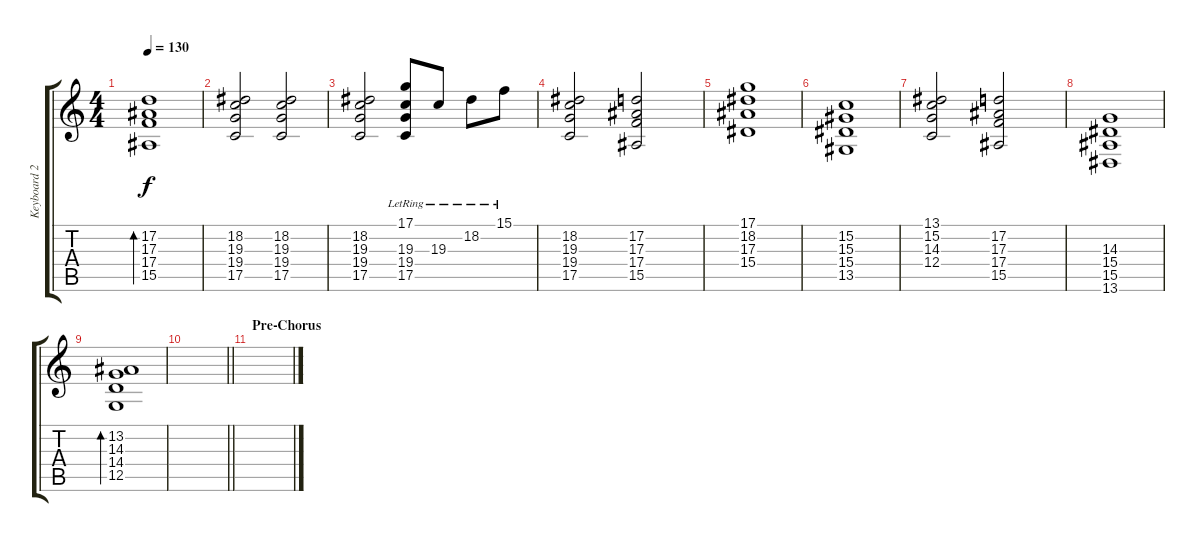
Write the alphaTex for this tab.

\track ("Keyboard 2" "Keyboard 2") {instrument choiraahs}
\staff {score tabs}
\tuning (D4 A3 F3 C3 G2 D2) {hide}
\ts (4 4)
\tempo 130
\clef g2
\ks c
(17.2 17.3 17.4 15.5).1{bd 60 dy f} |
(18.2 19.3 19.4 17.5).2 (18.2 19.3 19.4 17.5).2 |
(18.2 19.3 19.4 17.5).2 (17.1{lr} 19.3 19.4 17.5).8 19.3{lr}.8 18.2{lr}.8 15.1{lr}.8 |
(18.2 19.3 19.4 17.5).2 (17.2 17.3 17.4 15.5).2 |
(17.1 18.2 17.3 15.4).1 |
(15.2 15.3 15.4 13.5).1 |
(13.1 15.2 14.3 12.4).2 (17.2 17.3 17.4 15.5).2 |
(14.3 15.4 15.5 13.6).1 |
(13.2 14.3 14.4 12.5).1{bd 60} |
\barLineRight lightlight
|
\section ("" "Pre-Chorus")
